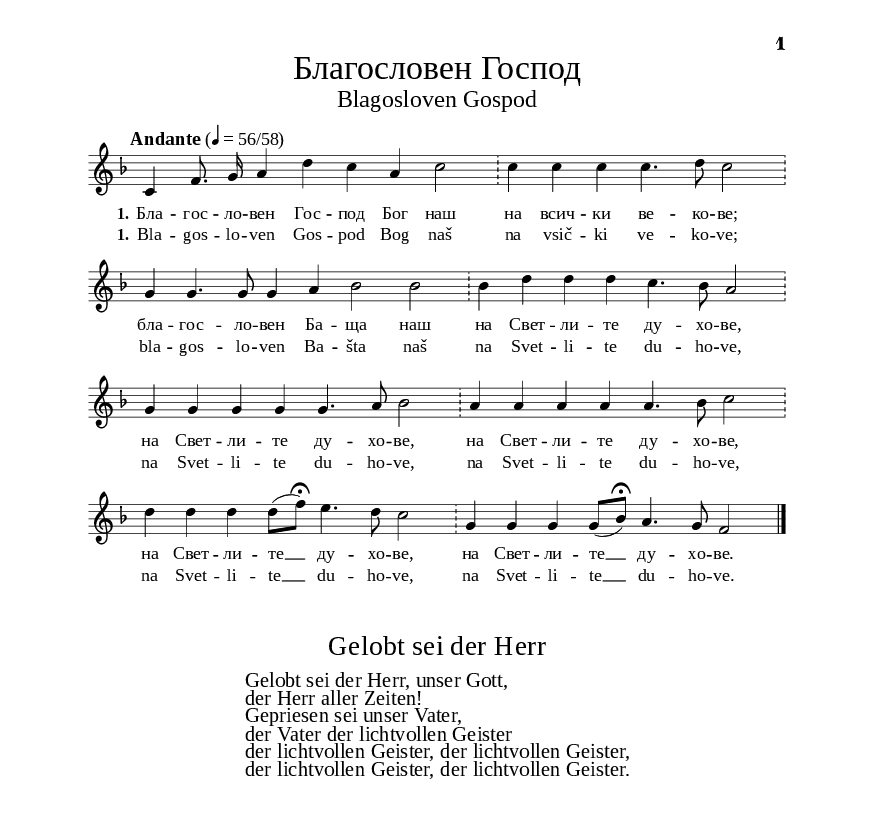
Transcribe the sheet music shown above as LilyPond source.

\version "2.24.4"

% include paper part and global functions
\include "include/globals.ily"

\bookpart {




  \label #'ref040
  \tocItem \markup "Благословен Господ – Blagosloven Gospod"
  \include "include/bookpart-paper.ily"
  \score {
    \include "include/score-layout.ily"

    \new Voice \absolute {
      \clef treble
      \omit Score.TimeSignature
      \cadenzaOn % allows custom bar lines
      \key f \major
      \tempoFunc "Andante" 4 "56/58"
      \autoBeamOff
      c'4 f'8. g'16 a'4 d'' c'' a' c''2 \bar"!" c''4 c'' c'' c''4. d''8 c''2 \bar"!" \break
      g'4 g'4. g'8 g'4 a' bes'2 bes' \bar"!" bes'4 d'' d'' d'' c''4. bes'8 a'2 \bar"!" \break
      g'4 g' g' g' g'4. a'8 bes'2 \bar"!" a'4 a' a' a' a'4. bes'8 c''2 \bar"!" \break
      d''4 d'' d'' d''8 ([f'']) \fermata e''4. d''8 c''2 \bar"!" g'4 g' g' g'8 ([ bes' ]) \fermata a'4. g'8 f'2 \bar "|."
    }
    \addlyrics {
      \set stanza = "1." Бла -- гос --
      ло -- вен Гос -- под Бог наш на всич -- ки ве
      -- ко -- ве; бла -- гос -- ло -- вен Ба -- ща наш
      на Свет -- ли -- те ду -- хо -- ве, на Свет --
      ли -- те ду -- хо -- ве, на Свет -- ли -- те ду
      -- хо -- ве, на Свет -- ли -- те __ ду -- хо -- ве,
      на Свет -- ли -- те __ ду -- хо -- ве.}


      \addlyrics {
        \set stanza = "1." Bla -- gos --
        lo -- ven Gos -- pod Bog naš na vsič -- ki ve
        -- ko -- ve; bla -- gos -- lo -- ven Ba -- šta naš
        na Svet -- li -- te du -- ho -- ve, na Svet --
        li -- te du -- ho -- ve, na Svet -- li -- te du
        -- ho -- ve, na Svet -- li -- te __ du -- ho -- ve,
        na Svet -- li -- te __ du -- ho -- ve.}

        \header {
          title = \titleFunc "Благословен Господ" "Blagosloven Gospod"
        }

        \midi{}

      } % score

      \markup \vspace #2

      % include foreign translation(s) of the song
      \version "2.24.3"

\markup \fill-line { \fontsize #deTitleFontSize "Gelobt sei der Herr" }
\markup \null
\markup \null
\markup \abs-fontsize #10 {
  \hspace #20
  \override #`(baseline-skip . ,deCoupletBaselineSkip)

  \column {

    \line { " "Gelobt sei der Herr, unser Gott,}

    \line { " "der Herr aller Zeiten!}

    \line { " "Gepriesen sei unser Vater,}

    \line { " "der Vater der lichtvollen Geister}

    \line { " "der lichtvollen Geister, der lichtvollen Geister,  }
    \line { " "der lichtvollen Geister, der lichtvollen Geister.  }

  }
}




    } % bookpart
